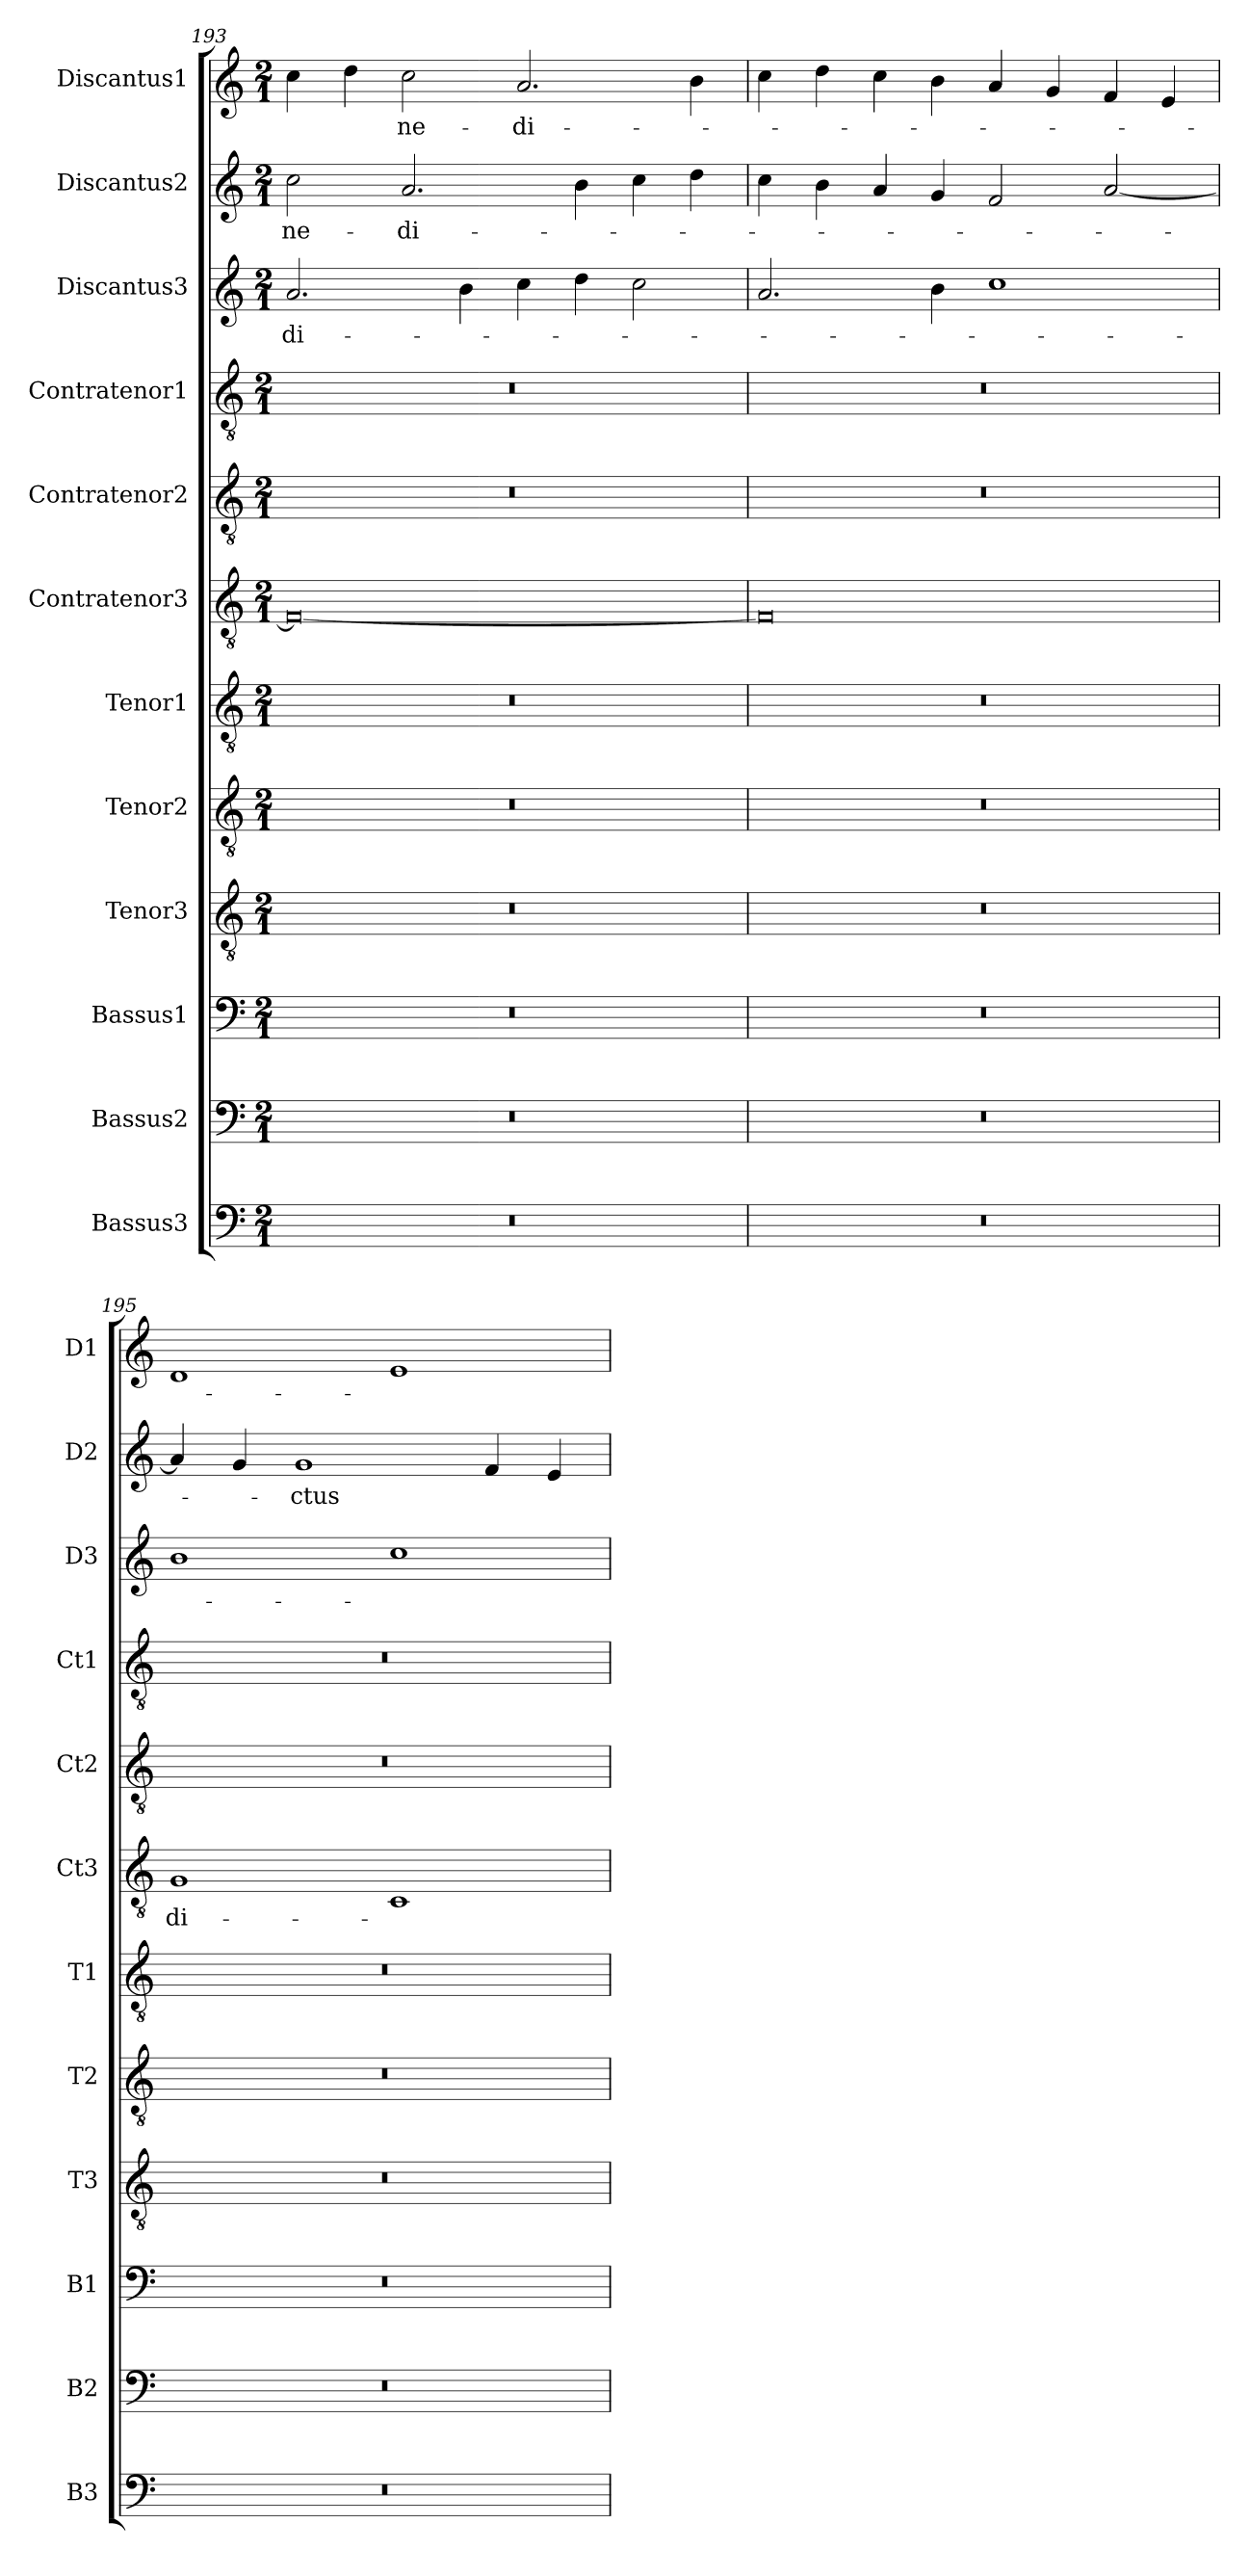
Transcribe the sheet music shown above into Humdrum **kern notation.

**kern	**kern	**kern	**kern	**kern	**kern	**kern	**text	**kern	**kern	**kern	**text	**kern	**text	**kern	**text
*part12	*part11	*part10	*part9	*part8	*part7	*part6	*part6	*part5	*part4	*part3	*part3	*part2	*part2	*part1	*part1
*staff12	*staff11	*staff10	*staff9	*staff8	*staff7	*staff6	*staff6	*staff5	*staff4	*staff3	*staff3	*staff2	*staff2	*staff1	*staff1
*I"Bassus3	*I"Bassus2	*I"Bassus1	*I"Tenor3	*I"Tenor2	*I"Tenor1	*I"Contratenor3	*	*I"Contratenor2	*I"Contratenor1	*I"Discantus3	*	*I"Discantus2	*	*I"Discantus1	*
*I'B3	*I'B2	*I'B1	*I'T3	*I'T2	*I'T1	*I'Ct3	*	*I'Ct2	*I'Ct1	*I'D3	*	*I'D2	*	*I'D1	*
*clefF4	*clefF4	*clefF4	*clefGv2	*clefGv2	*clefGv2	*clefGv2	*	*clefGv2	*clefGv2	*clefG2	*	*clefG2	*	*clefG2	*
*k[]	*k[]	*k[]	*k[]	*k[]	*k[]	*k[]	*	*k[]	*k[]	*k[]	*	*k[]	*	*k[]	*
*M2/1	*M2/1	*M2/1	*M2/1	*M2/1	*M2/1	*M2/1	*	*M2/1	*M2/1	*M2/1	*	*M2/1	*	*M2/1	*
=193	=193	=193	=193	=193	=193	=193	=193	=193	=193	=193	=193	=193	=193	=193	=193
0r	0r	0r	0r	0r	0r	0F_	.	0r	0r	2.a	-di-	2cc	-ne-	4cc	.
.	.	.	.	.	.	.	.	.	.	.	.	.	.	4dd	.
.	.	.	.	.	.	.	.	.	.	.	.	2.a	-di-	2cc	-ne-
.	.	.	.	.	.	.	.	.	.	4b	.	.	.	.	.
.	.	.	.	.	.	.	.	.	.	4cc	.	.	.	2.a	-di-
.	.	.	.	.	.	.	.	.	.	4dd	.	4b	.	.	.
.	.	.	.	.	.	.	.	.	.	2cc	.	4cc	.	.	.
.	.	.	.	.	.	.	.	.	.	.	.	4dd	.	4b	.
=194	=194	=194	=194	=194	=194	=194	=194	=194	=194	=194	=194	=194	=194	=194	=194
0r	0r	0r	0r	0r	0r	0F]	.	0r	0r	2.a	.	4cc	.	4cc	.
.	.	.	.	.	.	.	.	.	.	.	.	4b	.	4dd	.
.	.	.	.	.	.	.	.	.	.	.	.	4a	.	4cc	.
.	.	.	.	.	.	.	.	.	.	4b	.	4g	.	4b	.
.	.	.	.	.	.	.	.	.	.	1cc	.	2f	.	4a	.
.	.	.	.	.	.	.	.	.	.	.	.	.	.	4g	.
.	.	.	.	.	.	.	.	.	.	.	.	[2a	.	4f	.
.	.	.	.	.	.	.	.	.	.	.	.	.	.	4e	.
=195	=195	=195	=195	=195	=195	=195	=195	=195	=195	=195	=195	=195	=195	=195	=195
0r	0r	0r	0r	0r	0r	1G	-di-	0r	0r	1b	.	4a]	.	1d	.
.	.	.	.	.	.	.	.	.	.	.	.	4g	.	.	.
.	.	.	.	.	.	.	.	.	.	.	.	1g	-ctus	.	.
.	.	.	.	.	.	1C	.	.	.	1cc	.	.	.	1e	.
.	.	.	.	.	.	.	.	.	.	.	.	4f	.	.	.
.	.	.	.	.	.	.	.	.	.	.	.	4e	.	.	.
=	=	=	=	=	=	=	=	=	=	=	=	=	=	=	=
*-	*-	*-	*-	*-	*-	*-	*-	*-	*-	*-	*-	*-	*-	*-	*-
